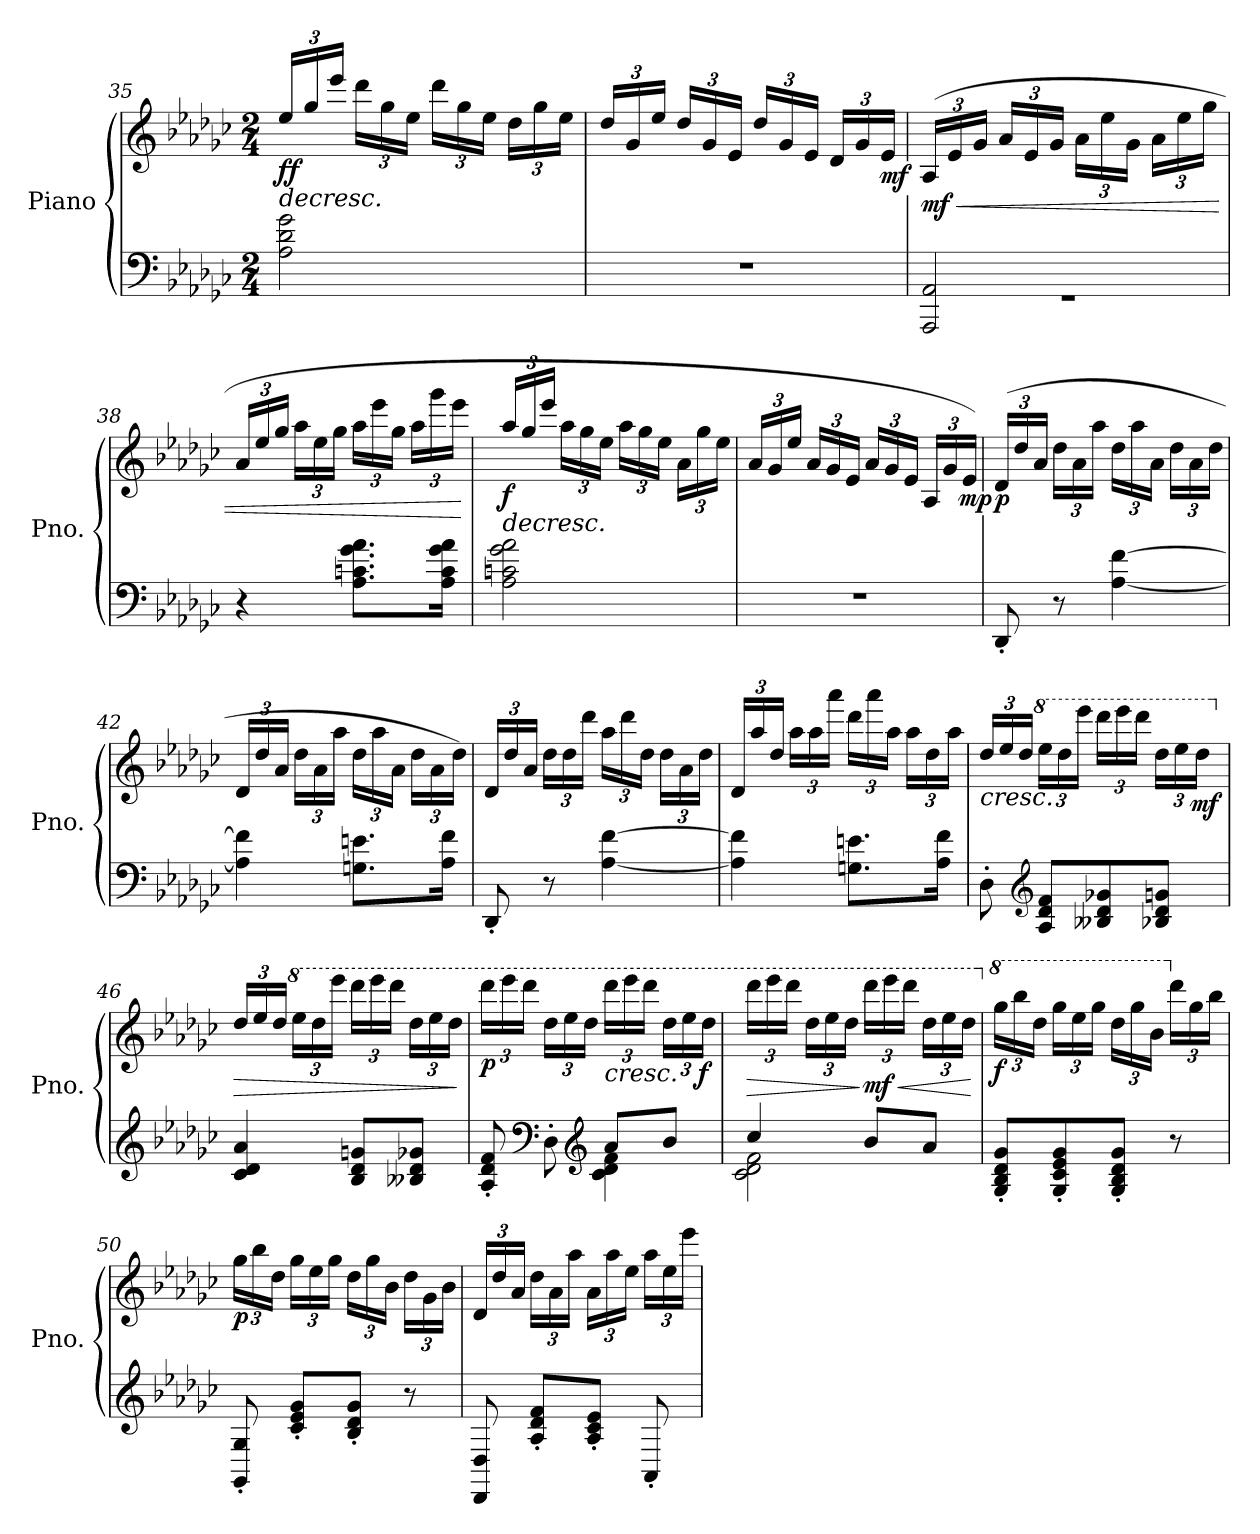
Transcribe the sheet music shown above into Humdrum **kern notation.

**kern	**kern	**dynam
*part1	*part1	*part1
*staff2	*staff1	*staff1/2
*I"Piano	*	*
*I'Pno.	*	*
*clefF4	*clefG2	*
*k[b-e-a-d-g-c-]	*k[b-e-a-d-g-c-]	*
*M2/4	*M2/4	*
*	*Xbrackettup	*
=35	=35	=35
!	!	!LO:HP:b
!	!	!LO:DY:n=1:b
2A-\ 2d-\ 2g-\	24ee-/LL	> ff
.	24gg-/	.
.	24eee-/JJ	.
.	24ddd-\LL	.
.	24gg-\	.
.	24ee-\JJ	.
.	24ddd-\LL	.
.	24gg-\	.
.	24ee-\JJ	.
.	24dd-\LL	.
.	24gg-\	.
.	24ee-\JJ	.
=36	=36	=36
*	*MM110	*
2r	24dd-/LL	.
.	24g-/	.
.	24ee-/JJ	.
.	24dd-/LL	.
.	24g-/	.
.	24e-/JJ	.
.	24dd-/LL	.
.	24g-/	.
.	24e-/JJ	.
.	24d-/LL	.
.	24g-/	.
!	!	!LO:DY:b
.	24e-/JJ	mf
.	.	]
!!LO:LB:g=z
=37	=37	=37
*^	*	*
!	!	!	!LO:HP:b
!	!	!	!LO:DY:n=1:b
2rGG	2AAA-/ 2AA-/	(24A-/LL	< mf
.	.	24e-/	.
.	.	24g-/JJ	.
*	*	*MM100	*
.	.	24a-/LL	.
.	.	24e-/	.
.	.	24g-/JJ	.
.	.	24a-\LL	.
.	.	24ee-\	.
.	.	24g-\JJ	.
.	.	24a-\LL	.
.	.	24ee-\	.
.	.	24gg-\JJ	.
*v	*v	*	*
=38	=38	=38
4r	24a-/LL	.
.	24ee-/	.
.	24gg-/JJ	.
.	24aa-\LL	.
.	24ee-\	.
.	24gg-\JJ	.
8.A-\ 8.cn\ 8.g-\ 8.a-\L	24aa-\LL	.
.	24eee-\	.
.	24gg-\JJ	.
.	24aa-\LL	.
.	24ggg-\	.
16A-\ 16c\ 16g-\ 16a-\Jk	.	.
.	24eee-\JJ	.
.	.	[
=39	=39	=39
!	!	!LO:HP:b
!	!	!LO:DY:n=1:b
2A-\ 2cn\ 2g-\ 2a-\	24aa-/LL	> f
.	24gg-/	.
.	24eee-/JJ	.
.	24aa-\LL	.
.	24gg-\	.
.	24ee-\JJ	.
.	24aa-\LL	.
.	24gg-\	.
.	24ee-\JJ	.
.	24a-\LL	.
.	24gg-\	.
.	24ee-\JJ	.
=40	=40	=40
2r	24a-/LL	.
.	24g-/	.
.	24ee-/JJ	.
.	24a-/LL	.
.	24g-/	.
.	24e-/JJ	.
*	*MM110	*
.	24a-/LL	.
.	24g-/	.
.	24e-/JJ	.
.	24A-/LL	.
.	24g-/	.
!	!	!LO:DY:b
.	24e-/JJ)	mp
.	.	]
!!LO:LB:g=z
=41	=41	=41
*	*MM116	*
!	!	!LO:DY:b
8DD-'/	(24d-/LL	p
.	24dd-/	.
.	24a-/JJ	.
8r	24dd-\LL	.
.	24a-\	.
.	24aa-\JJ	.
[4A-\ [4f\	24dd-\LL	.
.	24aa-\	.
.	24a-\JJ	.
.	24dd-\LL	.
.	24a-\	.
.	24dd-\JJ	.
=42	=42	=42
4A-\] 4f\]	24d-/LL	.
.	24dd-/	.
.	24a-/JJ	.
.	24dd-\LL	.
.	24a-\	.
.	24aa-\JJ	.
8.Gn\ 8.en\L	24dd-\LL	.
.	24aa-\	.
.	24a-\JJ	.
.	24dd-\LL	.
.	24a-\	.
16A-\ 16f\Jk	.	.
.	24dd-\JJ)	.
=43	=43	=43
8DD-'/	24d-/LL	.
.	24dd-/	.
.	24a-/JJ	.
8r	24dd-\LL	.
.	24dd-\	.
.	24ddd-\JJ	.
[4A-\ [4f\	24aa-\LL	.
.	24ddd-\	.
.	24dd-\JJ	.
.	24dd-\LL	.
.	24a-\	.
.	24dd-\JJ	.
=44	=44	=44
4A-\] 4f\]	24d-/LL	.
.	24aa-/	.
.	24dd-/JJ	.
.	24aa-\LL	.
.	24aa-\	.
.	24aaa-\JJ	.
8.Gn\ 8.en\L	24ddd-\LL	.
.	24aaa-\	.
.	24aa-\JJ	.
.	24aa-\LL	.
.	24dd-\	.
16A-\ 16f\Jk	.	.
.	24aa-\JJ	.
!!LO:LB:g=z
=45	=45	=45
!	!	!LO:HP:b
8D-'\	24dd-/LL	<
.	24ee-/	.
.	24dd-/JJ	.
*clefG2	*	*
*	*8va	*
8A-/ 8d-/ 8f/L	24eee-\LL	.
.	24ddd-\	.
.	24eeee-\JJ	.
8B--X/ 8d-/ 8g-X/	24dddd-\LL	.
.	24eeee-\	.
.	24dddd-\JJ	.
8B-X/ 8d-/ 8gn/J	24ddd-\LL	.
.	24eee-\	.
!	!	!LO:DY:b
.	24ddd-\JJ	mf
.	.	[
=46	=46	=46
*	*X8va	*
*	*MM110	*
!	!	!LO:HP:b
4c-/ 4d-/ 4a-/	24dd-/LL	>
.	24ee-/	.
.	24dd-/JJ	.
*	*8va	*
.	24eee-\LL	.
.	24ddd-\	.
.	24eeee-\JJ	.
8B-/ 8d-/ 8gn/L	24dddd-\LL	.
.	24eeee-\	.
.	24dddd-\JJ	.
8B--X/ 8d-/ 8g-X/J	24ddd-\LL	.
.	24eee-\	.
.	24ddd-\JJ	.
.	.	]
=47	=47	=47
*^	*	*
!	!	!	!LO:DY:b
8A-/' 8d-/' 8f/'	4ryy	24dddd-\LL	p
.	.	24eeee-\	.
.	.	24dddd-\JJ	.
*clefF4	*	*	*
8D-'\	.	24ddd-\LL	.
.	.	24eee-\	.
.	.	24ddd-\JJ	.
*clefG2	*	*	*
*	*	*MM100	*
!	!	!	!LO:HP:b
8a-/L	4c-\ 4d-\ 4f\	24dddd-\LL	<
.	.	24eeee-\	.
.	.	24dddd-\JJ	.
8b-/J	.	24ddd-\LL	.
.	.	24eee-\	.
!	!	!	!LO:DY:b
.	.	24ddd-\JJ	f
*v	*v	*	*
.	.	[
=48	=48	=48
*^	*	*
!	!	!	!LO:HP:b
4cc-/	2c-\ 2d-\ 2f\	24dddd-\LL	>
.	.	24eeee-\	.
.	.	24dddd-\JJ	.
*	*	*MM90	*
.	.	24ddd-\LL	.
.	.	24eee-\	.
.	.	24ddd-\JJ	.
!	!	!	!LO:HP:n=1:b
!	!	!	!LO:DY:n=1:b
8b-/L	.	24dddd-\LL	] < mf
.	.	24eeee-\	.
.	.	24dddd-\JJ	.
*	*	*MM60	*
8a-/J	.	24ddd-\LL	.
.	.	24eee-\	.
.	.	24ddd-\JJ	.
*v	*v	*	*
.	.	[
!!LO:LB:g=z
=49	=49	=49
*	*X8va	*
*	*8va	*
*	*MM116	*
!	!	!LO:DY:b
8G-/' 8B-/' 8d-/' 8g-/'L	24ggg-\LL	f
.	24bbb-\	.
.	24ddd-\JJ	.
8G-/' 8c-/' 8e-/' 8g-/'	24ggg-\LL	.
.	24eee-\	.
.	24ggg-\JJ	.
8G-/' 8B-/' 8d-/' 8g-/'J	24ddd-\LL	.
.	24ggg-\	.
.	24bb-\JJ	.
*	*X8va	*
8r	24ddd-\LL	.
.	24gg-\	.
.	24bb-\JJ	.
=50	=50	=50
!	!	!LO:DY:b
8GG-/' 8G-/'	24gg-\LL	p
.	24bb-\	.
.	24dd-\JJ	.
8c-/' 8e-/' 8g-/'L	24gg-\LL	.
.	24ee-\	.
.	24gg-\JJ	.
8B-/' 8d-/' 8g-/'J	24dd-\LL	.
.	24gg-\	.
.	24b-\JJ	.
8r	24dd-\LL	.
.	24g-\	.
.	24b-\JJ	.
=51	=51	=51
8DD-/ 8D-/	24d-/LL	.
.	24dd-/	.
.	24a-/JJ	.
8A-/' 8d-/' 8f/'L	24dd-\LL	.
.	24a-\	.
.	24aa-\JJ	.
8A-/' 8c-/' 8e-/'J	24a-\LL	.
.	24aa-\	.
.	24ee-\JJ	.
8AA-'/	24aa-\LL	.
.	24ee-\	.
.	24eee-\JJ	.
=	=	=
*-	*-	*-
